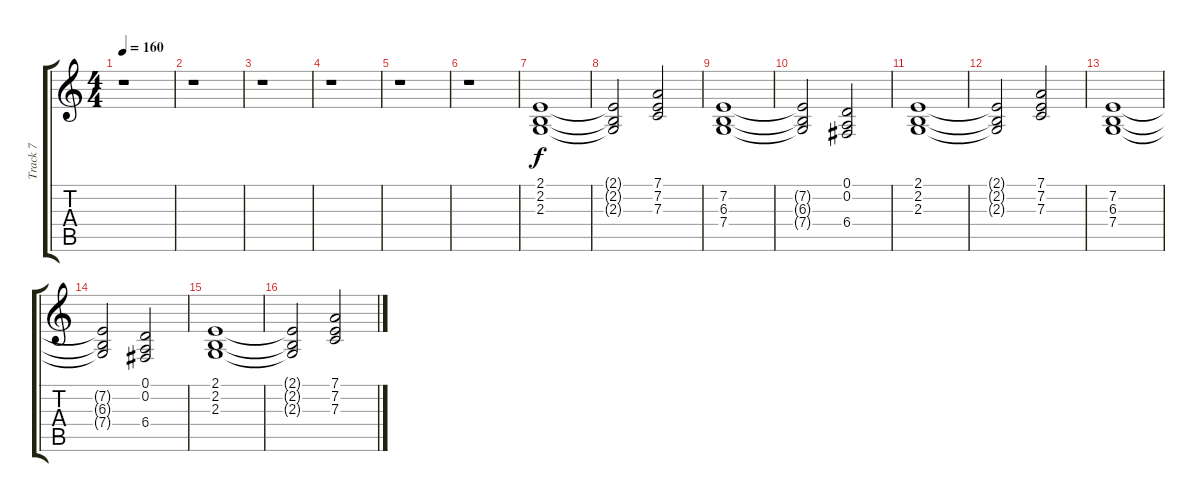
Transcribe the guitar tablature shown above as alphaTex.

\track ("Track 7" "Track 7") {instrument pad4choir}
\staff {score tabs}
\tuning (D4 A3 F3 C3 G2 D2) {hide}
\ts (4 4)
\tempo 160
\clef g2
\ks c
r.1{dy f} |
r.1 |
r.1 |
r.1 |
r.1 |
r.1 |
(2.1 2.2 2.3).1 |
(2.1{t} 2.2{t} 2.3{t}).2 (7.1 7.2 7.3).2 |
(7.2 6.3 7.4).1 |
(7.2{t} 6.3{t} 7.4{t}).2 (0.1 0.2 6.4).2 |
(2.1 2.2 2.3).1 |
(2.1{t} 2.2{t} 2.3{t}).2 (7.1 7.2 7.3).2 |
(7.2 6.3 7.4).1 |
(7.2{t} 6.3{t} 7.4{t}).2 (0.1 0.2 6.4).2 |
(2.1 2.2 2.3).1 |
(2.1{t} 2.2{t} 2.3{t}).2 (7.1 7.2 7.3).2
